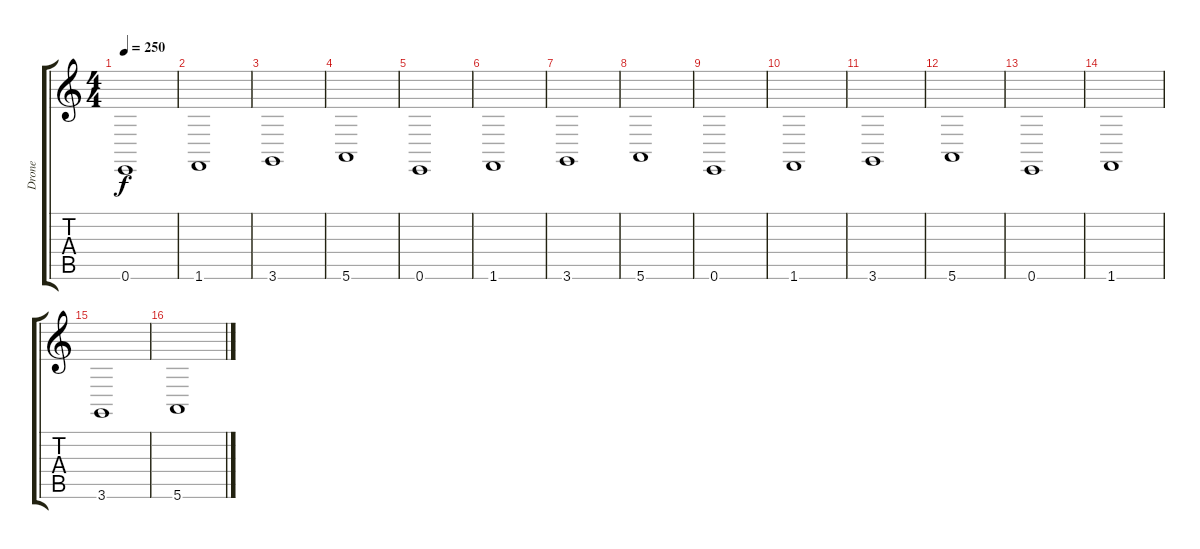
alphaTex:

\track ("Drone" "Drone") {instrument churchorgan}
\staff {score tabs}
\tuning (E4 B3 G3 D3 A2 E2) {hide}
\ts (4 4)
\tempo 250
\clef g2
\ks c
0.6.1{dy f instrument churchorgan} |
1.6.1 |
3.6.1 |
5.6.1 |
0.6.1 |
1.6.1 |
3.6.1 |
5.6.1 |
0.6.1 |
1.6.1 |
3.6.1 |
5.6.1 |
0.6.1 |
1.6.1 |
3.6.1 |
5.6.1
